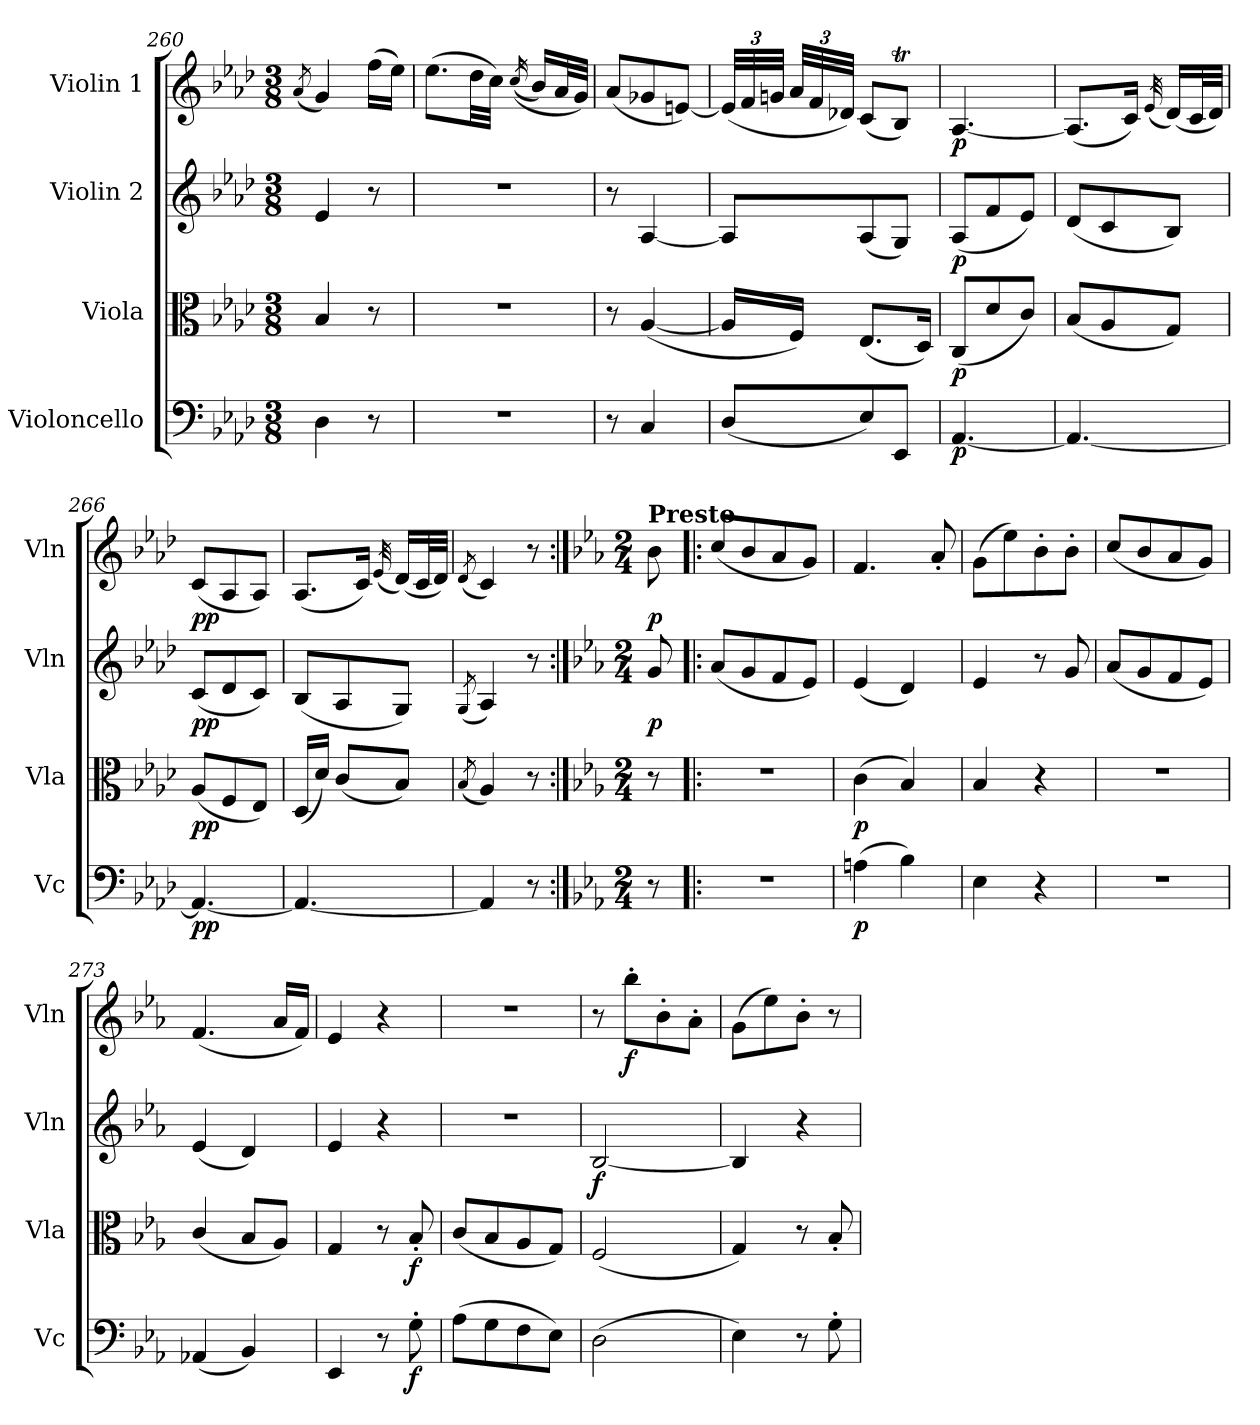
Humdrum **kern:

**kern	**dynam	**kern	**dynam	**kern	**dynam	**kern	**dynam
*part4	*part4	*part3	*part3	*part2	*part2	*part1	*part1
*staff4	*staff4	*staff3	*staff3	*staff2	*staff2	*staff1	*staff1
*I"Violoncello	*	*I"Viola	*	*I"Violin 2	*	*I"Violin 1	*
*I'Vc	*	*I'Vla	*	*I'Vln	*	*I'Vln	*
*clefF4	*	*clefC3	*	*clefG2	*	*clefG2	*
*k[b-e-a-d-]	*	*k[b-e-a-d-]	*	*k[b-e-a-d-]	*	*k[b-e-a-d-]	*
*M3/8	*	*M3/8	*	*M3/8	*	*M3/8	*
=260	=260	=260	=260	=260	=260	=260	=260
.	.	.	.	.	.	(<8qa-/	.
4D-\	.	4B-/	.	4e-/	.	4g/)	.
8r	.	8r	.	8r	.	(>16ff\LL	.
.	.	.	.	.	.	16ee-\JJ)	.
=261	=261	=261	=261	=261	=261	=261	=261
4.r	.	4.r	.	4.r	.	(>8.ee-\L	.
.	.	.	.	.	.	32dd-\LL	.
.	.	.	.	.	.	32cc\JJJ)	.
.	.	.	.	.	.	(<(<16qcc/	.
.	.	.	.	.	.	16b-/LL)	.
.	.	.	.	.	.	32a-/L	.
.	.	.	.	.	.	32g/JJJ)	.
!!LO:LB:g=z
=262	=262	=262	=262	=262	=262	=262	=262
8r	.	8r	.	8r	.	(<8a-/L	.
4C/	.	(<[4A-/	.	[4A-/	.	8g-X/	.
.	.	.	.	.	.	[8en/J)	.
=263	=263	=263	=263	=263	=263	=263	=263
*	*	*	*	*	*	*Xbrackettup	*
(<8D-/L	.	16A-/LL]	.	8A-/L]	.	(<48e/LLL]	.
.	.	.	.	.	.	48f/	.
.	.	.	.	.	.	48gn/JJJ	.
.	.	16F/JJ)	.	.	.	48a-/LLL	.
.	.	.	.	.	.	48f/	.
.	.	.	.	.	.	48d-X/JJJ)	.
8E-/)	.	(<8.E-/L	.	(<8A-/	.	(<8c/L	.
8EE-/J	.	.	.	8G/J)	.	8B-T/J)	.
.	.	16D-/Jk)	.	.	.	.	.
=264	=264	=264	=264	=264	=264	=264	=264
!	!LO:DY:b	!	!LO:DY:b	!	!LO:DY:b	!	!LO:DY:b
[4.AA-/	p	(<8C/L	p	(<8A-/L	p	[4.A-/	p
.	.	8d-/	.	8f/	.	.	.
.	.	8c/J)	.	8e-/J)	.	.	.
=265	=265	=265	=265	=265	=265	=265	=265
4.AA-/_	.	(<8B-/L	.	(<8d-/L	.	(<8.A-/L]	.
.	.	8A-/	.	8c/	.	.	.
.	.	.	.	.	.	16c/Jk)	.
.	.	.	.	.	.	(<32qe-/	.
.	.	8G/J)	.	8B-/J)	.	(<16d-/LL)	.
.	.	.	.	.	.	32c/L	.
.	.	.	.	.	.	32d-/JJJ)	.
=266	=266	=266	=266	=266	=266	=266	=266
!	!LO:DY:b	!	!LO:DY:b	!	!LO:DY:b	!	!LO:DY:b
4.AA-/_	pp	(<8A-/L	pp	(<8c/L	pp	(<8c/L	pp
.	.	8F/	.	8d-/	.	8A-/	.
.	.	8E-/J)	.	8c/J)	.	8A-/J)	.
=267	=267	=267	=267	=267	=267	=267	=267
4.AA-/_	.	(<16D-/LL	.	(<8B-/L	.	(<8.A-/L	.
.	.	16d-/JJ)	.	.	.	.	.
.	.	(<8c/L	.	8A-/	.	.	.
.	.	.	.	.	.	16c/Jk)	.
.	.	.	.	.	.	(<32qe-/	.
.	.	8B-/J)	.	8G/J)	.	(<16d-/LL)	.
.	.	.	.	.	.	32c/L	.
.	.	.	.	.	.	32d-/JJJ)	.
=268	=268	=268	=268	=268	=268	=268	=268
.	.	(<8qB-/	.	(<8qG/	.	(<8qd-/	.
4AA-/]	.	4A-/)	.	4A-/)	.	4c/)	.
8r	.	8r	.	8r	.	8r	.
!!LO:PB:g=z
=268X8:|!	=268X8:|!	=268X8:|!	=268X8:|!	=268X8:|!	=268X8:|!	=268X8:|!	=268X8:|!
*k[b-e-a-]	*	*k[b-e-a-]	*	*k[b-e-a-]	*	*k[b-e-a-]	*
*M2/4	*	*M2/4	*	*M2/4	*	*M2/4	*
!	!	!	!	!	!	!LO:TX:a:B:t=Presto	!
!	!	!	!	!	!LO:DY:b	!	!LO:DY:b
8r	.	8r	.	8g/	p	8b-\	p
=269!|:	=269!|:	=269!|:	=269!|:	=269!|:	=269!|:	=269!|:	=269!|:
2r	.	2r	.	(<8a-/L	.	(<8cc/L	.
.	.	.	.	8g/	.	8b-/	.
.	.	.	.	8f/	.	8a-/	.
.	.	.	.	8e-/J)	.	8g/J)	.
=270	=270	=270	=270	=270	=270	=270	=270
!	!LO:DY:b	!	!LO:DY:b	!	!	!	!
(>4An\	p	(>4c\	p	(<4e-/	.	4.f/	.
4B-\)	.	4B-/)	.	4d/)	.	.	.
.	.	.	.	.	.	8a-'/	.
=271	=271	=271	=271	=271	=271	=271	=271
4E-\	.	4B-/	.	4e-/	.	(>8g\L	.
.	.	.	.	.	.	8ee-\)	.
4r	.	4r	.	8r	.	8b-'\	.
.	.	.	.	8g/	.	8b-'\J	.
=272	=272	=272	=272	=272	=272	=272	=272
2r	.	2r	.	(<8a-/L	.	(<8cc/L	.
.	.	.	.	8g/	.	8b-/	.
.	.	.	.	8f/	.	8a-/	.
.	.	.	.	8e-/J)	.	8g/J)	.
=273	=273	=273	=273	=273	=273	=273	=273
(<4AA-X/	.	(<4c/	.	(<4e-/	.	(<4.f/	.
4BB-/)	.	8B-/L	.	4d/)	.	.	.
.	.	8A-/J)	.	.	.	16a-/LL	.
.	.	.	.	.	.	16f/JJ)	.
=274	=274	=274	=274	=274	=274	=274	=274
4EE-/	.	4G/	.	4e-/	.	4e-/	.
8r	.	8r	.	4r	.	4r	.
!	!LO:DY:b	!	!LO:DY:b	!	!	!	!
8G'\	f	8B-'/	f	.	.	.	.
=275	=275	=275	=275	=275	=275	=275	=275
(>8A-\L	.	(<8c/L	.	2r	.	2r	.
8G\	.	8B-/	.	.	.	.	.
8F\	.	8A-/	.	.	.	.	.
8E-\J)	.	8G/J)	.	.	.	.	.
=276	=276	=276	=276	=276	=276	=276	=276
!	!	!	!	!	!LO:DY:b	!	!
(>2D\	.	(<2F/	.	[2B-/	f	8r	.
!	!	!	!	!	!	!	!LO:DY:b
.	.	.	.	.	.	8bb-'\L	f
.	.	.	.	.	.	8b-'\	.
.	.	.	.	.	.	8a-'\J	.
!!LO:LB:g=z
=277	=277	=277	=277	=277	=277	=277	=277
4E-\)	.	4G/)	.	4B-/]	.	(>8g\L	.
.	.	.	.	.	.	8ee-\)	.
8r	.	8r	.	4r	.	8b-'\J	.
8G'\	.	8B-'/	.	.	.	8r	.
=	=	=	=	=	=	=	=
*-	*-	*-	*-	*-	*-	*-	*-
